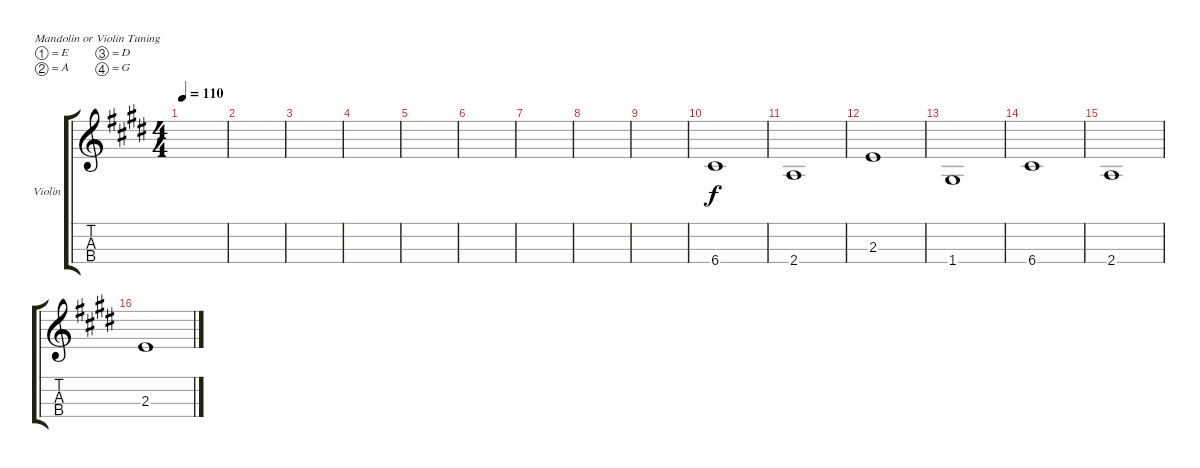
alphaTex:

\defaultSystemsLayout 4
\bracketExtendMode groupsimilarinstruments
\firstSystemTrackNameOrientation horizontal
\otherSystemsTrackNameOrientation horizontal
\track ("Violin" "Violin") {instrument violin}
\staff {score tabs}
\tuning (E5 A4 D4 G3)
\ts (4 4)
\tempo 110
\clef g2
\ks c#minor
|
|
|
|
|
|
|
|
|
6.4.1 |
2.4.1 |
2.3.1 |
1.4.1 |
6.4.1 |
2.4.1 |
2.3.1
